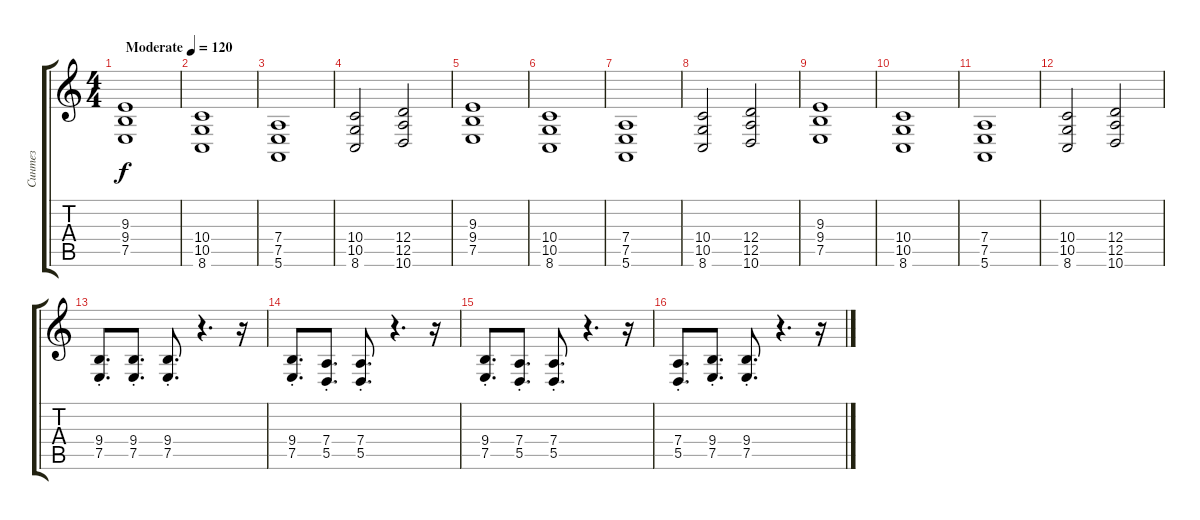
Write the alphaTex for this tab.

\track ("Синтез" "Синтез") {instrument stringensemble1}
\staff {score tabs}
\tuning (E4 B3 G3 D3 A2 E2) {hide}
\ts (4 4)
\tempo (120 "Moderate")
\clef g2
\ks c
(9.3 9.4 7.5).1{dy f instrument stringensemble1} |
(10.4 10.5 8.6).1 |
(7.4 7.5 5.6).1 |
(10.4 10.5 8.6).2 (12.4 12.5 10.6).2 |
(9.3 9.4 7.5).1 |
(10.4 10.5 8.6).1 |
(7.4 7.5 5.6).1 |
(10.4 10.5 8.6).2 (12.4 12.5 10.6).2 |
(9.3 9.4 7.5).1 |
(10.4 10.5 8.6).1 |
(7.4 7.5 5.6).1 |
(10.4 10.5 8.6).2 (12.4 12.5 10.6).2 |
(9.4{st} 7.5{st}).8{d} (9.4{st} 7.5{st}).8{d} (9.4{st} 7.5{st}).8{d} r.4{d} r.16 |
(9.4{st} 7.5{st}).8{d} (7.4{st} 5.5{st}).8{d} (7.4{st} 5.5{st}).8{d} r.4{d} r.16 |
(9.4{st} 7.5{st}).8{d} (7.4{st} 5.5{st}).8{d} (7.4{st} 5.5{st}).8{d} r.4{d} r.16 |
(7.4{st} 5.5{st}).8{d} (9.4{st} 7.5{st}).8{d} (9.4{st} 7.5{st}).8{d} r.4{d} r.16
